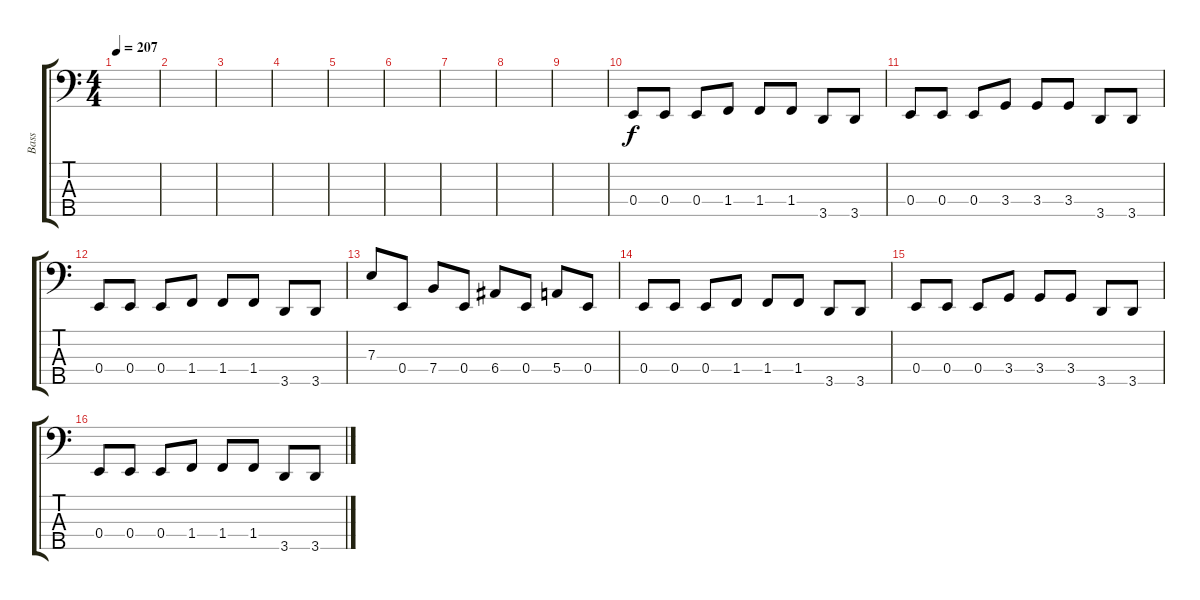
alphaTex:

\track ("Bass" "Bass") {instrument electricbasspick}
\staff {score tabs}
\tuning (G2 D2 A1 E1 B0) {hide}
\ts (4 4)
\tempo 207
\clef f4
\ks c
|
|
|
|
|
|
|
|
|
0.4.8 0.4.8 0.4.8 1.4.8 1.4.8 1.4.8 3.5.8 3.5.8 |
0.4.8 0.4.8 0.4.8 3.4.8 3.4.8 3.4.8 3.5.8 3.5.8 |
0.4.8 0.4.8 0.4.8 1.4.8 1.4.8 1.4.8 3.5.8 3.5.8 |
7.3.8 0.4.8 7.4.8 0.4.8 6.4.8 0.4.8 5.4.8 0.4.8 |
0.4.8 0.4.8 0.4.8 1.4.8 1.4.8 1.4.8 3.5.8 3.5.8 |
0.4.8 0.4.8 0.4.8 3.4.8 3.4.8 3.4.8 3.5.8 3.5.8 |
0.4.8 0.4.8 0.4.8 1.4.8 1.4.8 1.4.8 3.5.8 3.5.8
